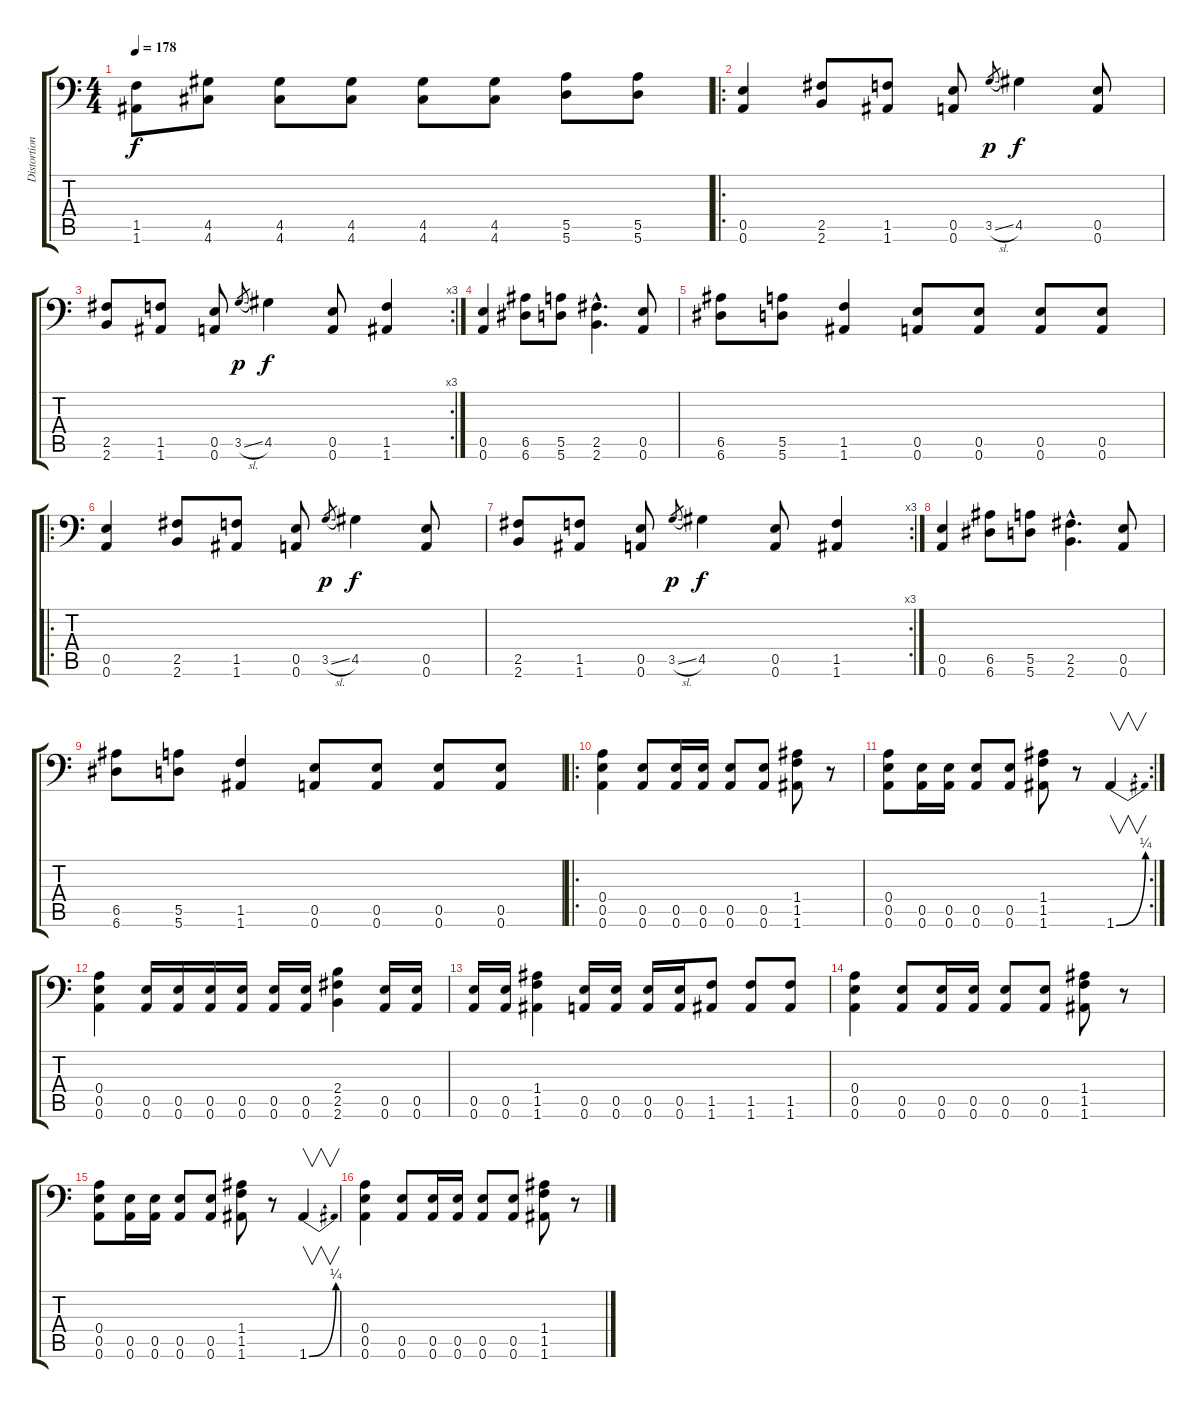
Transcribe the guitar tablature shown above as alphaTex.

\track ("Distortion Guitar" "Distortion") {instrument distortionguitar}
\staff {score tabs}
\tuning (B3 Gb3 D3 A2 E2 A1) {hide}
\ts (4 4)
\tempo 178
\clef f4
\ks c
(1.5 1.6).8{dy f} (4.5 4.6).8 (4.5 4.6).8 (4.5 4.6).8 (4.5 4.6).8 (4.5 4.6).8 (5.5 5.6).8 (5.5 5.6).8 |
\ro
(0.5 0.6).4 (2.5 2.6).8 (1.5 1.6).8 (0.5 0.6).8 3.5{sl}.8{gr dy p} 4.5.4{dy f} (0.5 0.6).8 |
\rc 3
(2.5 2.6).8 (1.5 1.6).8 (0.5 0.6).8 3.5{sl}.8{gr dy p} 4.5.4{dy f} (0.5 0.6).8 (1.5 1.6).4 |
(0.5 0.6).4 (6.5 6.6).8 (5.5 5.6).8 (2.5{hac} 2.6{hac}).4{d} (0.5 0.6).8 |
(6.5 6.6).8 (5.5 5.6).8 (1.5 1.6).4 (0.5 0.6).8 (0.5 0.6).8 (0.5 0.6).8 (0.5 0.6).8 |
\ro
(0.5 0.6).4 (2.5 2.6).8 (1.5 1.6).8 (0.5 0.6).8 3.5{sl}.8{gr dy p} 4.5.4{dy f} (0.5 0.6).8 |
\rc 3
(2.5 2.6).8 (1.5 1.6).8 (0.5 0.6).8 3.5{sl}.8{gr dy p} 4.5.4{dy f} (0.5 0.6).8 (1.5 1.6).4 |
(0.5 0.6).4 (6.5 6.6).8 (5.5 5.6).8 (2.5{hac} 2.6{hac}).4{d} (0.5 0.6).8 |
(6.5 6.6).8 (5.5 5.6).8 (1.5 1.6).4 (0.5 0.6).8 (0.5 0.6).8 (0.5 0.6).8 (0.5 0.6).8 |
\ro
(0.4 0.5 0.6).4 (0.5 0.6).8 (0.5 0.6).16 (0.5 0.6).16 (0.5 0.6).8 (0.5 0.6).8 (1.4 1.5 1.6).8 r.8 |
\rc 2
(0.4 0.5 0.6).8 (0.5 0.6).16 (0.5 0.6).16 (0.5 0.6).8 (0.5 0.6).8 (1.4 1.5 1.6).8 r.8 1.6{be (bend 0 0 60 1)}.4{v} |
(0.4 0.5 0.6).4 (0.5 0.6).16 (0.5 0.6).16 (0.5 0.6).16 (0.5 0.6).16 (0.5 0.6).16 (0.5 0.6).16 (2.4 2.5 2.6).4 (0.5 0.6).16 (0.5 0.6).16 |
(0.5 0.6).16 (0.5 0.6).16 (1.4 1.5 1.6).4 (0.5 0.6).16 (0.5 0.6).16 (0.5 0.6).16 (0.5 0.6).16 (1.5 1.6).8 (1.5 1.6).8 (1.5 1.6).8 |
(0.4 0.5 0.6).4 (0.5 0.6).8 (0.5 0.6).16 (0.5 0.6).16 (0.5 0.6).8 (0.5 0.6).8 (1.4 1.5 1.6).8 r.8 |
(0.4 0.5 0.6).8 (0.5 0.6).16 (0.5 0.6).16 (0.5 0.6).8 (0.5 0.6).8 (1.4 1.5 1.6).8 r.8 1.6{be (bend 0 0 60 1)}.4{v} |
(0.4 0.5 0.6).4 (0.5 0.6).8 (0.5 0.6).16 (0.5 0.6).16 (0.5 0.6).8 (0.5 0.6).8 (1.4 1.5 1.6).8 r.8
